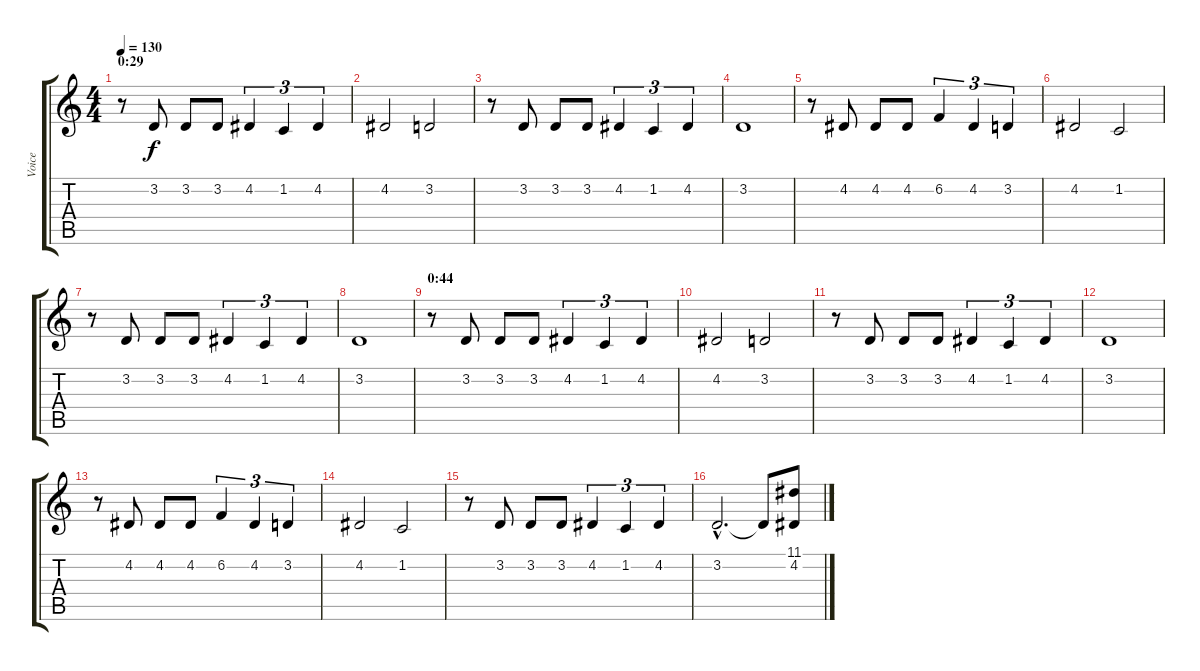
\track ("Voice" "Voice") {instrument orchestralharp}
\staff {score tabs}
\tuning (E4 B3 G3 D3 A2 D2) {hide}
\ts (4 4)
\section ("" "0:29")
\tempo 130
\clef g2
\ks c
r.8{dy f} 3.2.8 3.2.8 3.2.8 4.2.4{tu (3 2)} 1.2.4{tu (3 2)} 4.2.4{tu (3 2)} |
4.2.2 3.2.2 |
r.8 3.2.8 3.2.8 3.2.8 4.2.4{tu (3 2)} 1.2.4{tu (3 2)} 4.2.4{tu (3 2)} |
3.2.1 |
r.8 4.2.8 4.2.8 4.2.8 6.2.4{tu (3 2)} 4.2.4{tu (3 2)} 3.2.4{tu (3 2)} |
4.2.2 1.2.2 |
r.8 3.2.8 3.2.8 3.2.8 4.2.4{tu (3 2)} 1.2.4{tu (3 2)} 4.2.4{tu (3 2)} |
3.2.1 |
\section ("" "0:44")
r.8 3.2.8 3.2.8 3.2.8 4.2.4{tu (3 2)} 1.2.4{tu (3 2)} 4.2.4{tu (3 2)} |
4.2.2 3.2.2 |
r.8 3.2.8 3.2.8 3.2.8 4.2.4{tu (3 2)} 1.2.4{tu (3 2)} 4.2.4{tu (3 2)} |
3.2.1 |
r.8 4.2.8 4.2.8 4.2.8 6.2.4{tu (3 2)} 4.2.4{tu (3 2)} 3.2.4{tu (3 2)} |
4.2.2 1.2.2 |
r.8 3.2.8 3.2.8 3.2.8 4.2.4{tu (3 2)} 1.2.4{tu (3 2)} 4.2.4{tu (3 2)} |
3.2{hac}.2{d} 3.2{t}.8 (11.1 4.2).8
